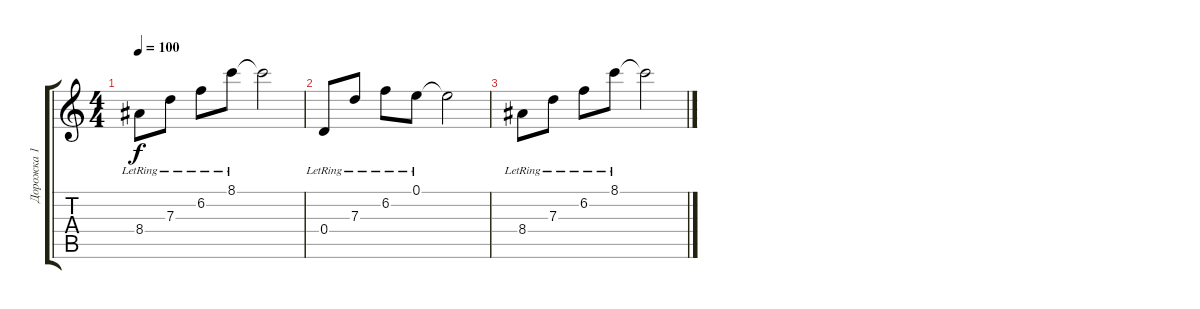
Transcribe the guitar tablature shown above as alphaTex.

\track ("Дорожка 1" "Дорожка 1") {instrument acousticguitarsteel}
\staff {score tabs}
\tuning (E4 B3 G3 D3 A2 E2) {hide}
\ts (4 4)
\tempo 100
\clef g2
\ks c
8.4{lr}.8{dy f} 7.3{lr}.8 6.2{lr}.8 8.1{lr}.8 8.1{t}.2 |
0.4{lr}.8 7.3{lr}.8 6.2{lr}.8 0.1{lr}.8 0.1{t}.2 |
8.4{lr}.8 7.3{lr}.8 6.2{lr}.8 8.1{lr}.8 8.1{t}.2
